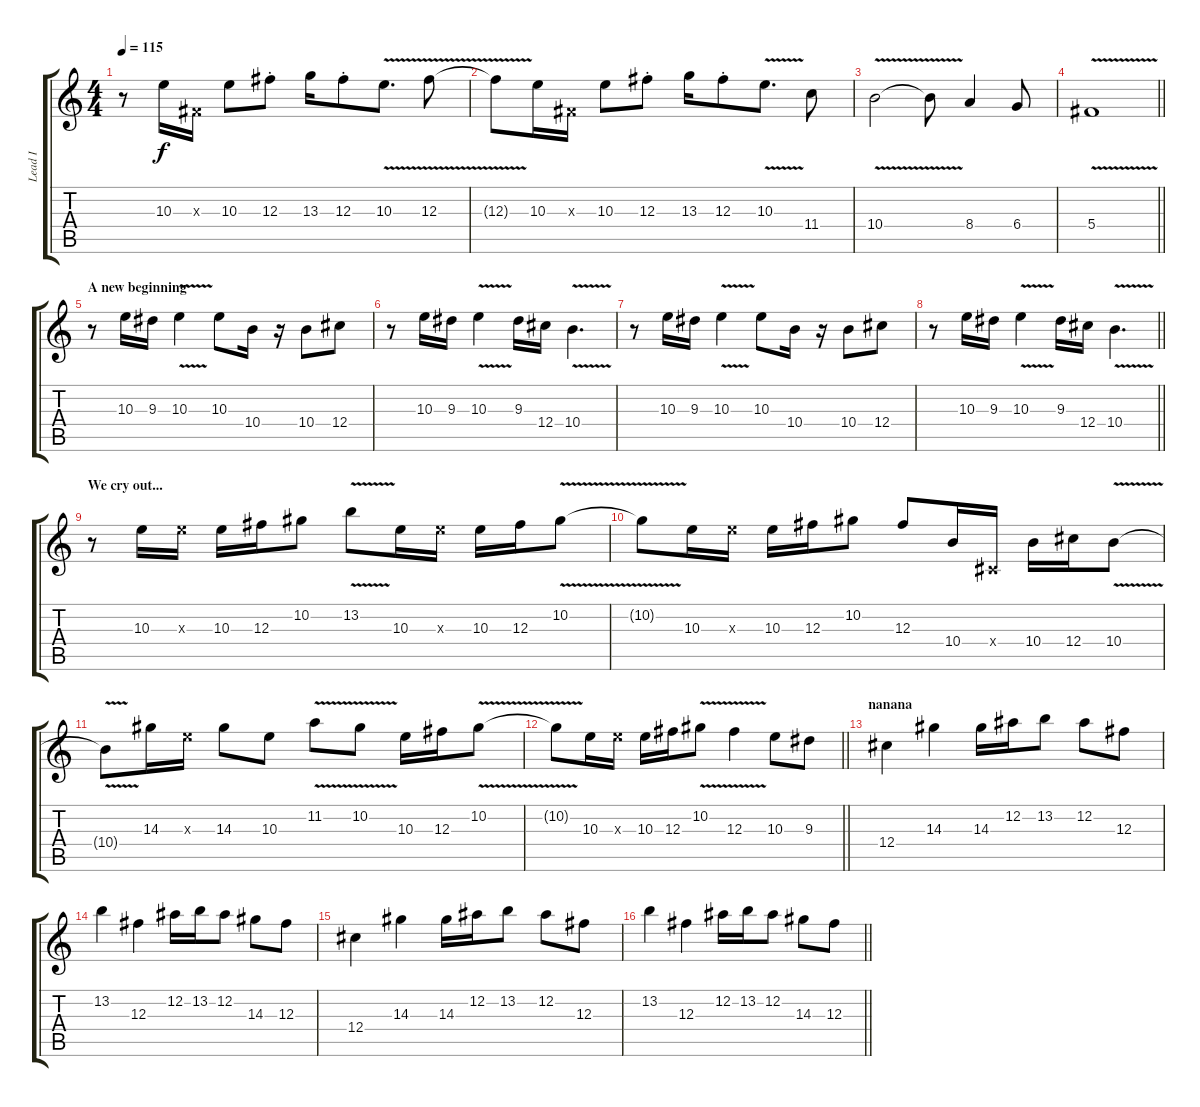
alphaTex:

\track ("Lead I" "Lead I") {instrument distortionguitar}
\staff {score tabs}
\tuning (Eb4 Bb3 Gb3 Db3 Ab2 Eb2) {hide}
\ts (4 4)
\section ("" "")
\tempo 115
\clef g2
\ks c
r.8{dy f} 10.3.16 0.3{x}.16 10.3.8 12.3{st}.8 13.3.16 12.3{st}.8 10.3{v}.8{d} 12.3{v}.8 |
12.3{t}.8 10.3.16 0.3{x}.16 10.3.8 12.3{st}.8 13.3.16 12.3{st}.8 10.3{v}.8{d} 11.4.8 |
10.4{v}.2 10.4{t}.8 8.4.4 6.4.8 |
\barLineRight lightlight
5.4{v}.1 |
\section ("" "A new beginning")
r.8 10.3.16 9.3.16 10.3{v}.4 10.3.8 10.4.16 r.16 10.4.8 12.4.8 |
r.8 10.3.16 9.3.16 10.3{v}.4 9.3.16 12.4.16 10.4{v}.4{d} |
r.8 10.3.16 9.3.16 10.3{v}.4 10.3.8 10.4.16 r.16 10.4.8 12.4.8 |
\barLineRight lightlight
r.8 10.3.16 9.3.16 10.3{v}.4 9.3.16 12.4.16 10.4{v}.4{d} |
\section ("" "We cry out...")
r.8 10.3.16 10.3{x}.16 10.3.16 12.3.16 10.2.8 13.2{v}.8 10.3.16 10.3{x}.16 10.3.16 12.3.16 10.2{v}.8 |
10.2{t}.8 10.3.16 10.3{x}.16 10.3.16 12.3.16 10.2.8 12.3.8 10.4.16 0.4{x}.16 10.4.16 12.4.16 10.4{v}.8 |
10.4{t}.8 14.3.16 10.3{x}.16 14.3.8 10.3.8 11.2{v}.8 10.2{v}.8 10.3.16 12.3.16 10.2{v}.8 |
\barLineRight lightlight
10.2{t}.8 10.3.16 10.3{x}.16 10.3.16 12.3.16 10.2{v}.8 12.3{v}.4 10.3.8 9.3.8 |
\section ("" "nanana")
12.4.4 14.3.4 14.3.16 12.2.16 13.2.8 12.2.8 12.3.8 |
13.2.4 12.3.4 12.2.16 13.2.16 12.2.8 14.3.8 12.3.8 |
12.4.4 14.3.4 14.3.16 12.2.16 13.2.8 12.2.8 12.3.8 |
\barLineRight lightlight
13.2.4 12.3.4 12.2.16 13.2.16 12.2.8 14.3.8 12.3.8
